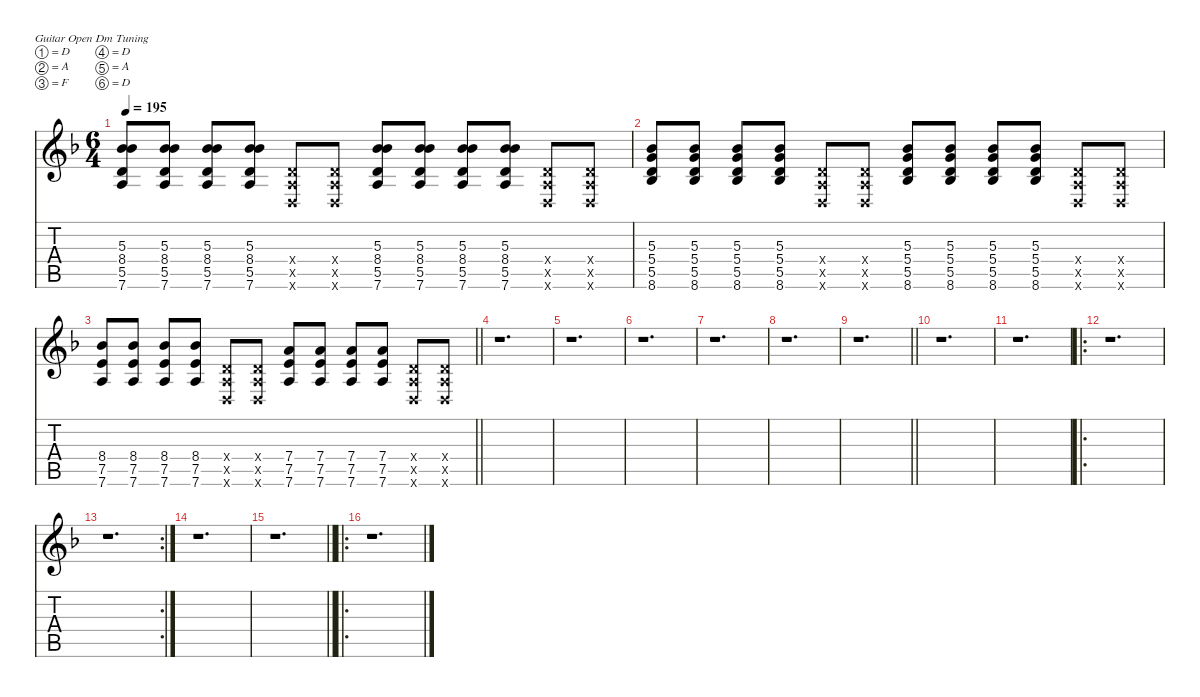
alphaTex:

\defaultSystemsLayout 4
\hideDynamics
\bracketExtendMode nobrackets
\singleTrackTrackNamePolicy hidden
\multiTrackTrackNamePolicy hidden
\firstSystemTrackNameMode fullname
\firstSystemTrackNameOrientation horizontal
\otherSystemsTrackNameOrientation horizontal
\track ("Guitar 3" "gtr3") {defaultSystemsLayout 4 instrument distortionguitar}
\staff {score tabs}
\tuning (D4 A3 F3 D3 A2 D2)
\ts (6 4)
\tempo 195
\clef g2
\ks dminor
(5.3{acc b} 8.4{acc b} 5.5{acc forcenatural} 7.6{acc forcenatural}).8{dy f beam Up} (5.3{acc b} 8.4{acc b} 5.5{acc forcenatural} 7.6{acc forcenatural}).8{beam Up} (5.3{acc b} 8.4{acc b} 5.5{acc forcenatural} 7.6{acc forcenatural}).8{beam Up} (5.3{acc b} 8.4{acc b} 5.5{acc forcenatural} 7.6{acc forcenatural}).8{beam Up} (0.4{x acc forcenatural} 0.5{x acc forcenatural} 0.6{x acc forcenatural}).8{beam Up} (0.4{x acc forcenatural} 0.5{x acc forcenatural} 0.6{x acc forcenatural}).8{beam Up} (5.3{acc b} 8.4{acc b} 5.5{acc forcenatural} 7.6{acc forcenatural}).8{beam Up} (5.3{acc b} 8.4{acc b} 5.5{acc forcenatural} 7.6{acc forcenatural}).8{beam Up} (5.3{acc b} 8.4{acc b} 5.5{acc forcenatural} 7.6{acc forcenatural}).8{beam Up} (5.3{acc b} 8.4{acc b} 5.5{acc forcenatural} 7.6{acc forcenatural}).8{beam Up} (0.4{x acc forcenatural} 0.5{x acc forcenatural} 0.6{x acc forcenatural}).8{beam Up} (0.4{x acc forcenatural} 0.5{x acc forcenatural} 0.6{x acc forcenatural}).8{beam Up} |
(5.3{acc b} 5.4{acc forcenatural} 5.5{acc forcenatural} 8.6{acc b}).8{beam Up} (5.3{acc b} 5.4{acc forcenatural} 5.5{acc forcenatural} 8.6{acc b}).8{beam Up} (5.3{acc b} 5.4{acc forcenatural} 5.5{acc forcenatural} 8.6{acc b}).8{beam Up} (5.3{acc b} 5.4{acc forcenatural} 5.5{acc forcenatural} 8.6{acc b}).8{beam Up} (0.4{x acc forcenatural} 0.5{x acc forcenatural} 0.6{x acc forcenatural}).8{beam Up} (0.4{x acc forcenatural} 0.5{x acc forcenatural} 0.6{x acc forcenatural}).8{beam Up} (5.3{acc b} 5.4{acc forcenatural} 5.5{acc forcenatural} 8.6{acc b}).8{beam Up} (5.3{acc b} 5.4{acc forcenatural} 5.5{acc forcenatural} 8.6{acc b}).8{beam Up} (5.3{acc b} 5.4{acc forcenatural} 5.5{acc forcenatural} 8.6{acc b}).8{beam Up} (5.3{acc b} 5.4{acc forcenatural} 5.5{acc forcenatural} 8.6{acc b}).8{beam Up} (0.4{x acc forcenatural} 0.5{x acc forcenatural} 0.6{x acc forcenatural}).8{beam Up} (0.4{x acc forcenatural} 0.5{x acc forcenatural} 0.6{x acc forcenatural}).8{beam Up} |
\barLineRight lightlight
(8.4{acc b} 7.5{acc forcenatural} 7.6{acc forcenatural}).8{beam Up} (8.4{acc b} 7.5{acc forcenatural} 7.6{acc forcenatural}).8{beam Up} (8.4{acc b} 7.5{acc forcenatural} 7.6{acc forcenatural}).8{beam Up} (8.4{acc b} 7.5{acc forcenatural} 7.6{acc forcenatural}).8{beam Up} (0.4{x acc forcenatural} 0.5{x acc forcenatural} 0.6{x acc forcenatural}).8{beam Up} (0.4{x acc forcenatural} 0.5{x acc forcenatural} 0.6{x acc forcenatural}).8{beam Up} (7.4{acc forcenatural} 7.5{acc forcenatural} 7.6{acc forcenatural}).8{beam Up} (7.4{acc forcenatural} 7.5{acc forcenatural} 7.6{acc forcenatural}).8{beam Up} (7.4{acc forcenatural} 7.5{acc forcenatural} 7.6{acc forcenatural}).8{beam Up} (7.4{acc forcenatural} 7.5{acc forcenatural} 7.6{acc forcenatural}).8{beam Up} (0.4{x acc forcenatural} 0.5{x acc forcenatural} 0.6{x acc forcenatural}).8{beam Up} (0.4{x acc forcenatural} 0.5{x acc forcenatural} 0.6{x acc forcenatural}).8{beam Up} |
r.1{d beam Down} |
r.1{d beam Down} |
r.1{d beam Down} |
r.1{d beam Down} |
r.1{d beam Down} |
\barLineRight lightlight
r.1{d beam Down} |
r.1{d beam Down} |
r.1{d beam Down} |
\ro
r.1{d beam Down} |
\rc 2
r.1{d beam Down} |
r.1{d beam Down} |
\barLineRight lightlight
r.1{d beam Down} |
\ro
r.1{d beam Down}
